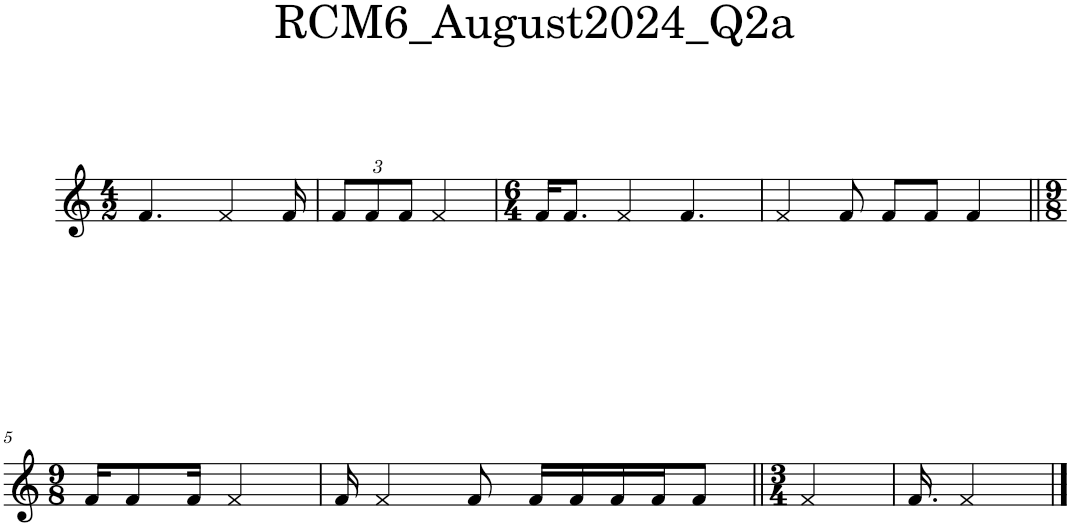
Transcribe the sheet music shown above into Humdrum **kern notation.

**kern
*part1
*staff1
*I"Piano
*I'Pno.
*clefG2
*k[]
*M4/2
=1
4.f/
4f/
16f/
=2
*Xbrackettup
12f/L
12f/
12f/J
4f/
=3
*M6/4
16f/KL
8.f/J
4f/
4.f/
=4
4f/
8f/
8f/L
8f/J
4f/
!!LO:LB:g=z
=5||
*M9/8
16f/KL
8f/
16f/Jk
4f/
=6
16f/
4f/
8f/
16f/LL
16f/
16f/
16f/J
8f/J
=7||
*M3/4
4f/
=8
16.f/
4f/
==
*-
